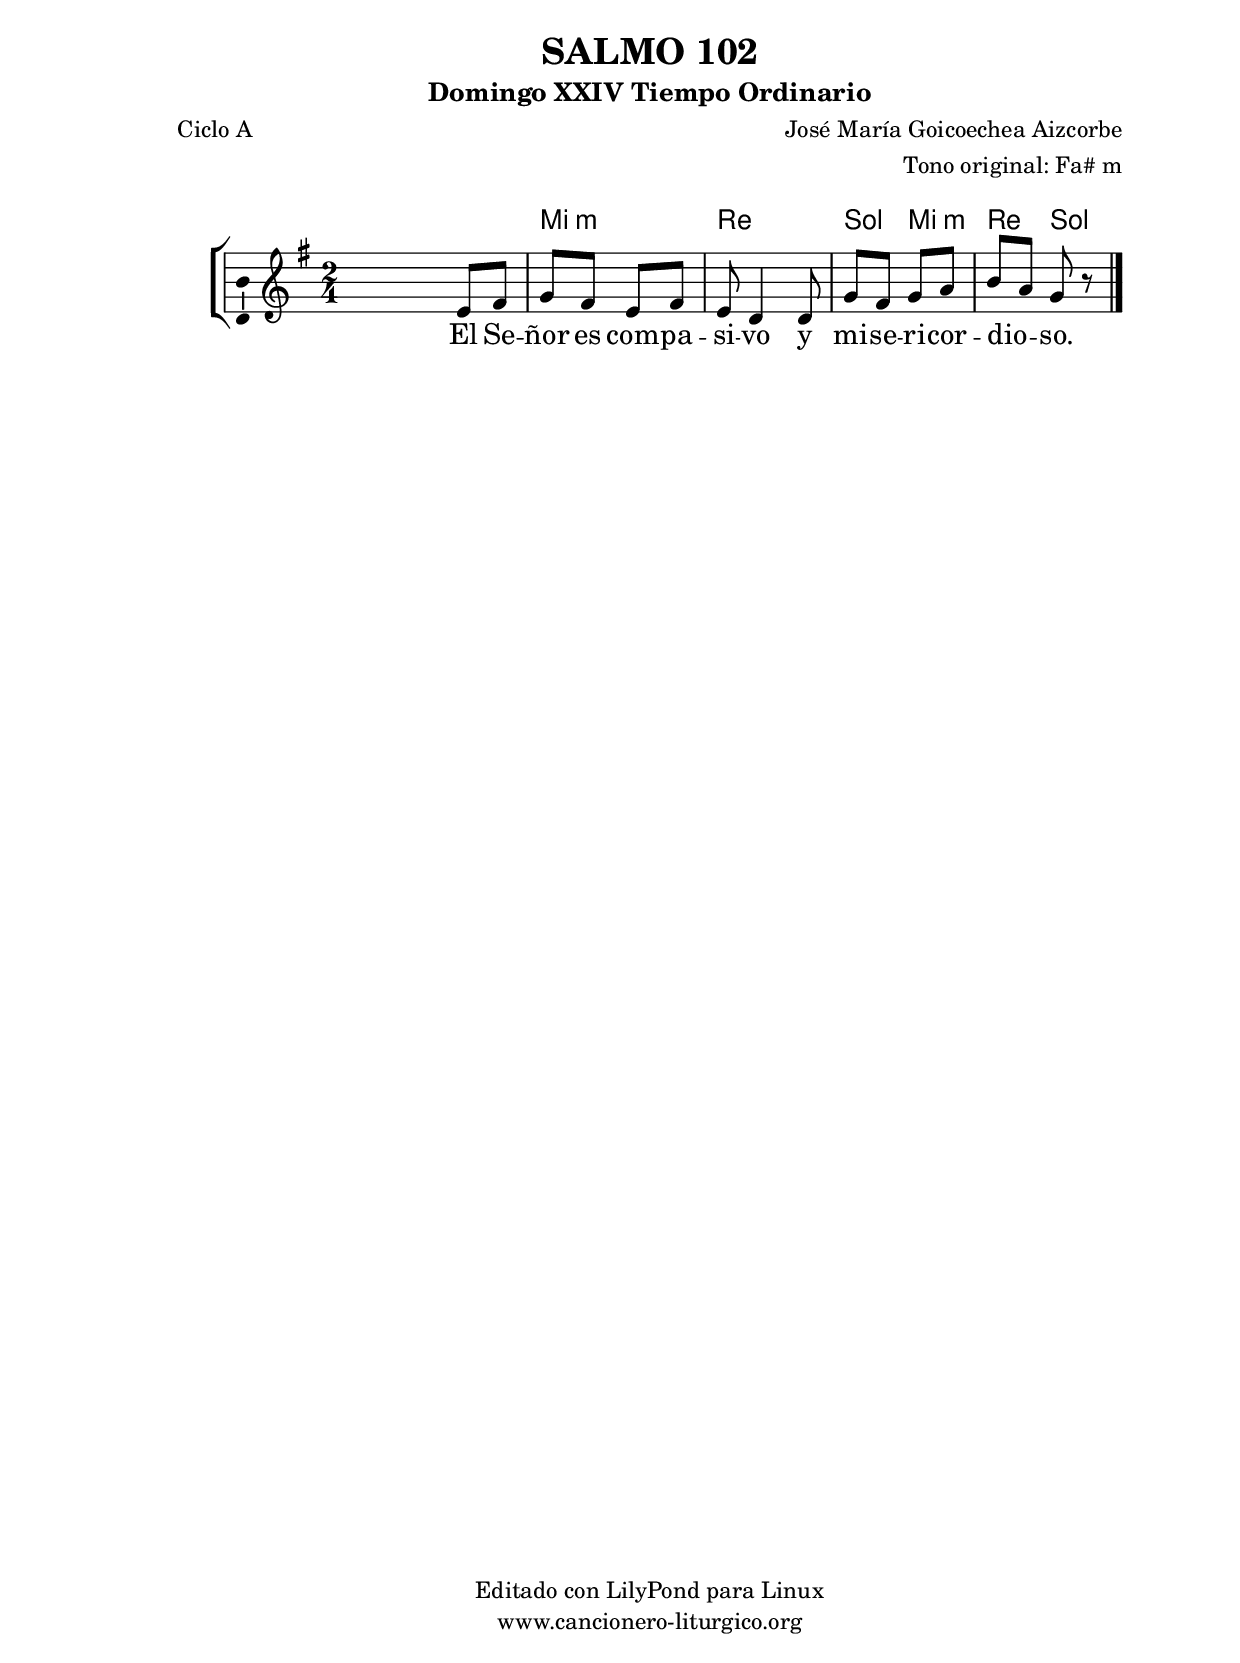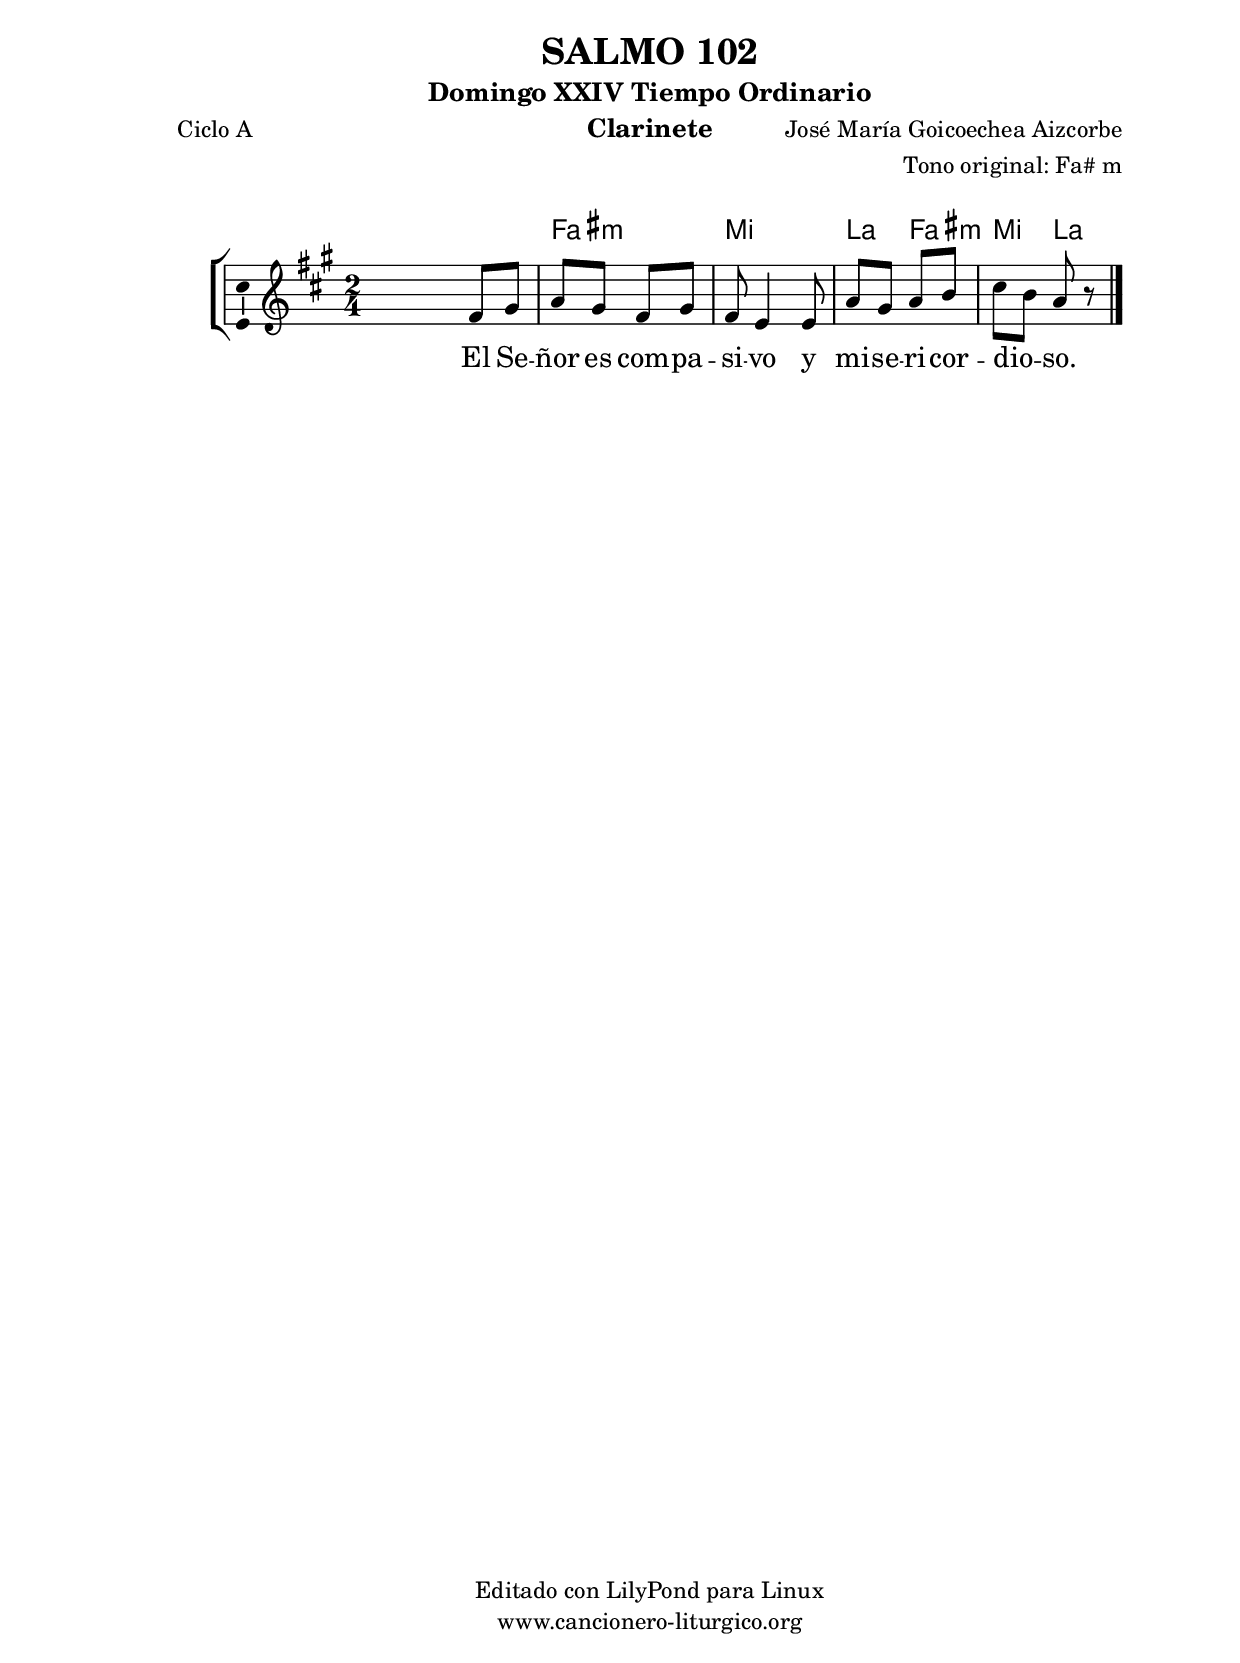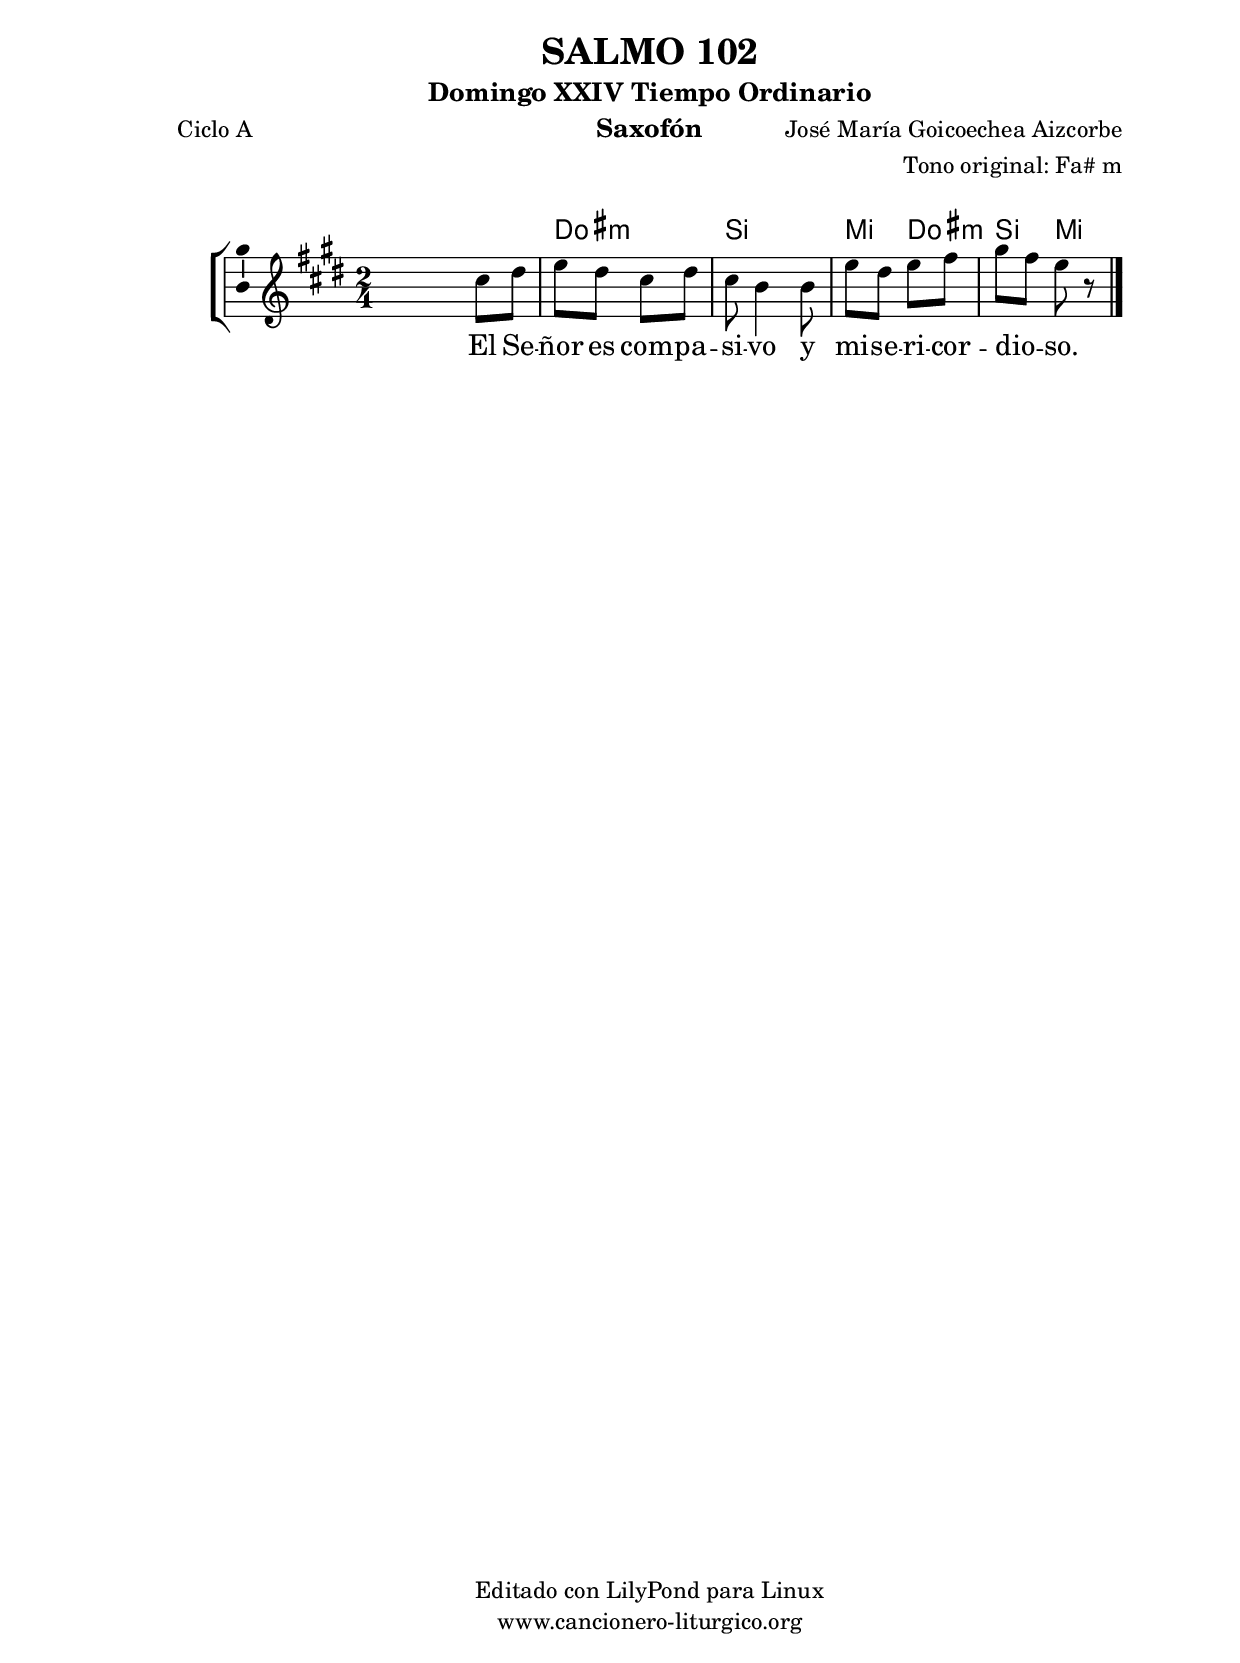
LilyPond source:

%
%para convertir .midi en .wav:
%timidity filename.midi -Ow -o finename.wav
%
%
%Para convertir de .wav a .mp3:
%lame -h -m j filename.wav
%
%
%para escuchar el midi:
%timidity nombrefichero.midi
%


%versión de lilypond para la que se ha escrito esta partitura:
\version "2.16.0"

	%Tamaño papel
	#(set-default-paper-size "a4")
	%Tamaño partitura
	#(set-global-staff-size 20)
	%No responde al pulsar sobre una nota
	#(ly:set-option 'point-and-click #f)

%parámetros del encabezamiento:
\header {
	title = "SALMO 102"
	subtitle = "Domingo XXIV Tiempo Ordinario"
	composer = "José María Goicoechea Aizcorbe"
	poet = "Ciclo A"
	meter = ""
	arranger = "Tono original: Fa# m"
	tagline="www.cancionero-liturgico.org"
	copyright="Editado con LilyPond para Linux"
	tiempo = "Ordinario"
	usos = "Salmo"
	letra = "El Señor es compasivo y misericordioso."
	}

%parámetros asociados al papel:
\paper  {
	oddHeaderMarkup = \markup {\fill-line { \on-the-fly #not-first-page \fromproperty #'header:title \on-the-fly #not-first-page \fromproperty #'header:composer }}
	evenHeaderMarkup = \markup {\fill-line { \fromproperty #'header:composer \fromproperty #'header:title }}
	#(set-paper-size "a4")
	print-page-number = ##f
	first-page-number = 1
	print-first-page-number = ##f
%	head-separation = 3.0 \cm
	top-margin = 2.0 \cm
	bottom-margin = 0.5\cm
%%%	bottom-margin = -1.0\cm
	left-margin = 3.0 \cm
	line-width = 16.0 \cm 
	indent = 8\mm
	interscoreline = 2.\mm
	between-system-space = 15\mm
%	para que las partituras no llenen la hoja:
	ragged-bottom = ##t
%	idem para la última hoja:
	ragged-last-bottom = ##f
%	para que las partituras llenen el ancho del papel:
	ragged-last = ##f
	after-title-space = 2.5 \cm
%page-count=1
%system-count=8

	%Flexible Vertical Spacing
%	markup-markup-spacing =
%	#'((basic-distance . 15) (minimum-distance . 15) (padding . 3))
	markup-system-spacing =
	#'((basic-distance . 15) (minimum-distance . 15) (padding . 3))
	system-system-spacing =
	#'((basic-distance . 15) (minimum-distance . 15) (padding . 3))
	score-system-spacing =
	#'((basic-distance . 15) (minimum-distance . 15) (padding . 5))
%	top-system-spacing = % header
%	#'((basic-distance . 8) (minimum-distance . 0) (padding . 3))
%	top-markup-spacing =
%	#'((basic-distance . 20) (minimum-distance . 20) (padding . 3))
	last-bottom-spacing = % footer
	#'((basic-distance . 5) (minimum-distance . 5) (padding . 3))
%	score-markup-spacing =
%	#'((basic-distance . 16) (minimum-distance . 13) (padding . 3))

	}


%parámetros que afectan a toda la partitura:
global =  {
	%clave de sol (G):
	\clef G
	%armadura:
	\transpose fis e
	\key fis \minor
	\tempo 4=80
	\set Score.tempoHideNote = ##t
	}


acordes = {
	\italianChords
	\chordmode {
	\transpose fis e
{
s2
fis2:m e a4 fis:m e a
	}
	}
}


melodia = 
	\transpose fis e
{
	\relative c'{
	\time 2/4

s4 fis8 gis
a8 gis fis gis
fis8 e4 e8
a8 gis a b
cis8 b a r8

	\bar "|."
	}
	}


texto = \lyricmode {
El Se -- ñor es com -- pa -- si -- vo y mi -- se -- ri -- cor -- dio -- _ so.
	}


acordesStaff = \context ChordNames = acordesStaff <<
	\set chordChanges = ##t
	\acordes
	>>


vozStaff = \context Voice = vozStaff
\with {\consists "Ambitus_engraver"}
<<
%	\set Staff.instrumentName = ""
%	\set Staff.shortInstrumentName = ""
%	\set Staff.midiInstrument = #"clarinet"
%	\set Staff.midiInstrument = #"cello"
%	\set Staff.midiInstrument = #"flute"
	\set Staff.midiInstrument = #"electric guitar (jazz)"
%	\set Staff.midiInstrument = #"english horn"
%	\set Staff.midiInstrument = #"violin"
%	\set Staff.midiInstrument = #"glockenspiel"
	\set Staff.midiMinimumVolume = #0.7
	\set Staff.midiMaximumVolume = #0.9
	\global
	\melodia
	>>


textoStaff = \context Lyrics = textoStaff <<
	\lyricsto vozStaff \texto
	>>

\book {
	\score {
		\context ChoirStaff {
			\override StaffGroup.SystemStartBracket #'collapse-height = #1
			\override Score.SystemStartBar #'collapse-height = #1
			<<
			\acordesStaff
			\vozStaff
			\textoStaff
			>>
			}
		\layout {
	    		\context {
				\Lyrics
				\override LyricText #'font-size = #2
				}
	   		 \context {
				\Score
				%fontSize = #3
				\override StaffSymbol #'staff-space = #(magstep +3)
				%\override Beam #'thickness = #0.55
				%\override SpacingSpanner #'spacing-increment = #1.0
				%\override Slur #'height-limit = #1.5
				}
			}
		}
	\score {
		\unfoldRepeats
		\context ChoirStaff {
			<<
			\acordesStaff
			\vozStaff
			>>
			}
		\midi {
	  		\context {
	  			\Score
				tempoWholesPerMinute = #(ly:make-moment 70 4)
				}
			}
		}
	}

%Partitura para clarinete
#(define output-suffix "C")
\book {
	\header{
		instrument = "Clarinete"
		}
	\score {
		\context ChoirStaff {
			\override StaffGroup.SystemStartBracket #'collapse-height = #1
			\override Score.SystemStartBar #'collapse-height = #1
\transpose c d
			<<
			\acordesStaff
			\vozStaff
			\textoStaff
			>>
			}
		\layout {
	    		\context {
				\Lyrics
				\override LyricText #'font-size = #2
				}
	   		 \context {
				\Score
				%fontSize = #3
				\override StaffSymbol #'staff-space = #(magstep +3)
				%\override Beam #'thickness = #0.55
				%\override SpacingSpanner #'spacing-increment = #1.0
				%\override Slur #'height-limit = #1.5
				}
			}
		}
	}

%Partitura para saxofón
#(define output-suffix "S")
\book {
	\header{
		instrument = "Saxofón"
		}
	\score {
		\context ChoirStaff {
			\override StaffGroup.SystemStartBracket #'collapse-height = #1
			\override Score.SystemStartBar #'collapse-height = #1
\transpose c a
			<<
			\acordesStaff
			\vozStaff
			\textoStaff
			>>
			}
		\layout {
	    		\context {
				\Lyrics
				\override LyricText #'font-size = #2
				}
	   		 \context {
				\Score
				%fontSize = #3
				\override StaffSymbol #'staff-space = #(magstep +3)
				%\override Beam #'thickness = #0.55
				%\override SpacingSpanner #'spacing-increment = #1.0
				%\override Slur #'height-limit = #1.5
				}
			}
		}
	}

